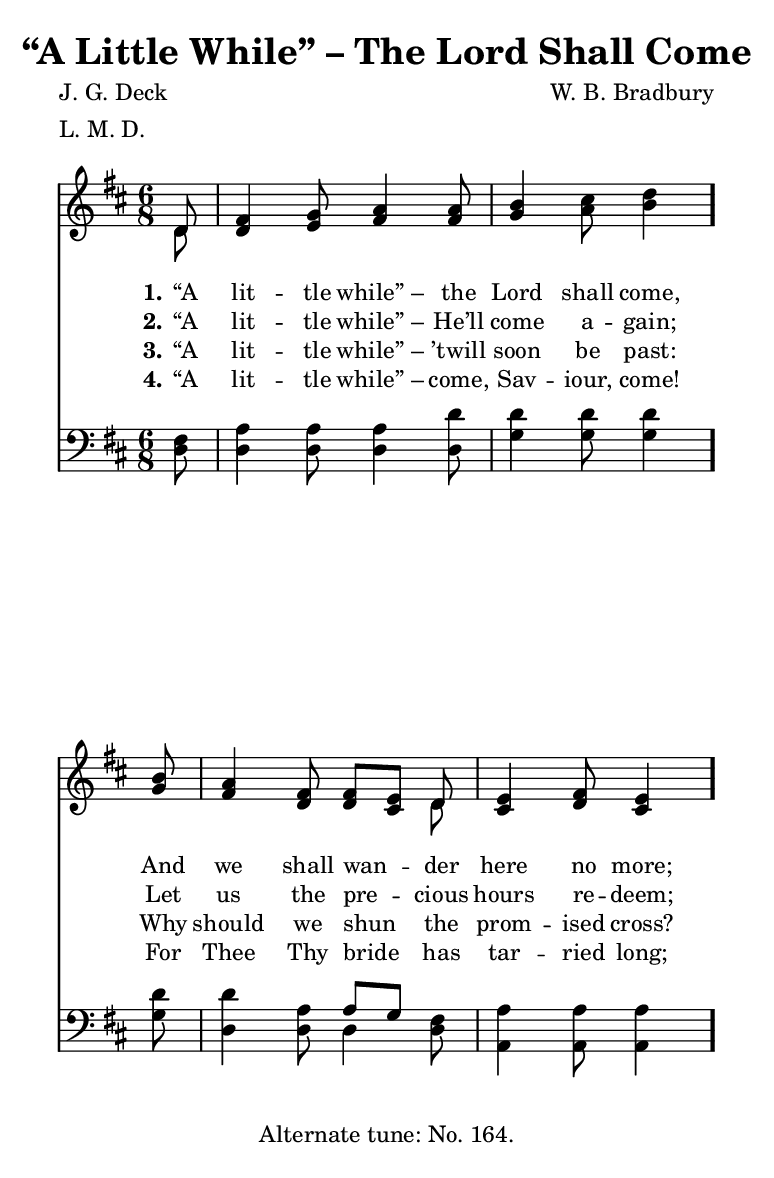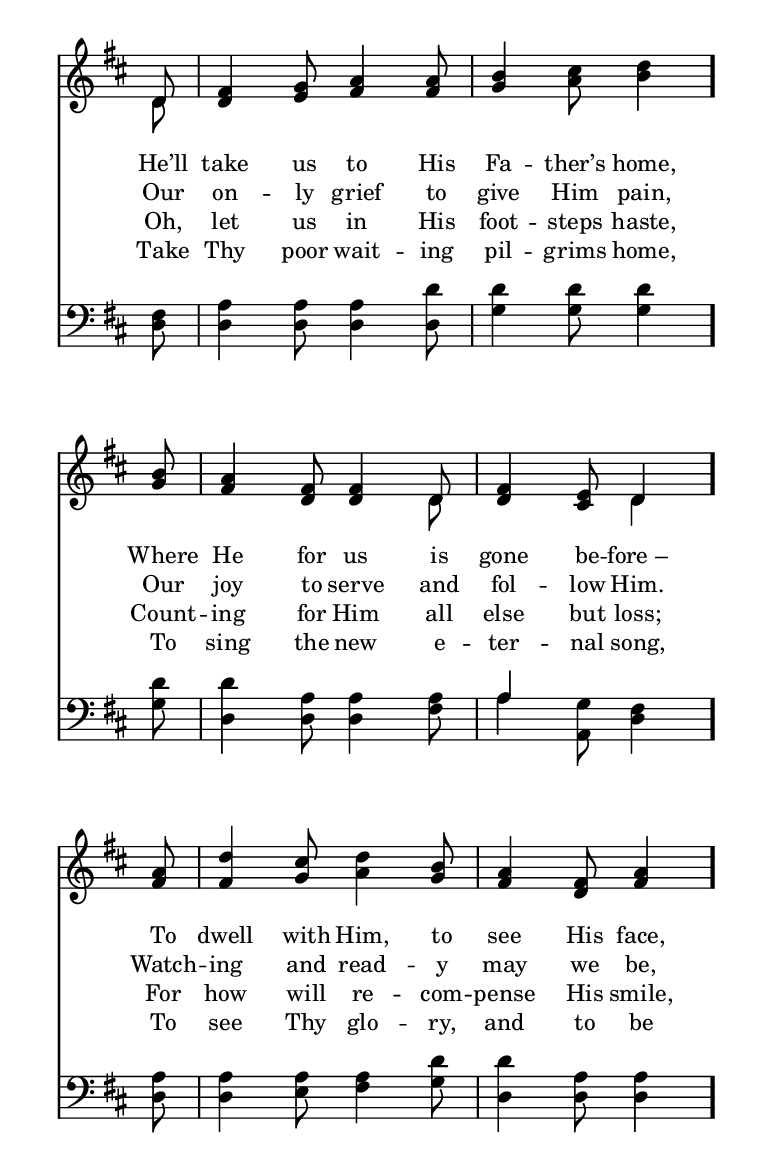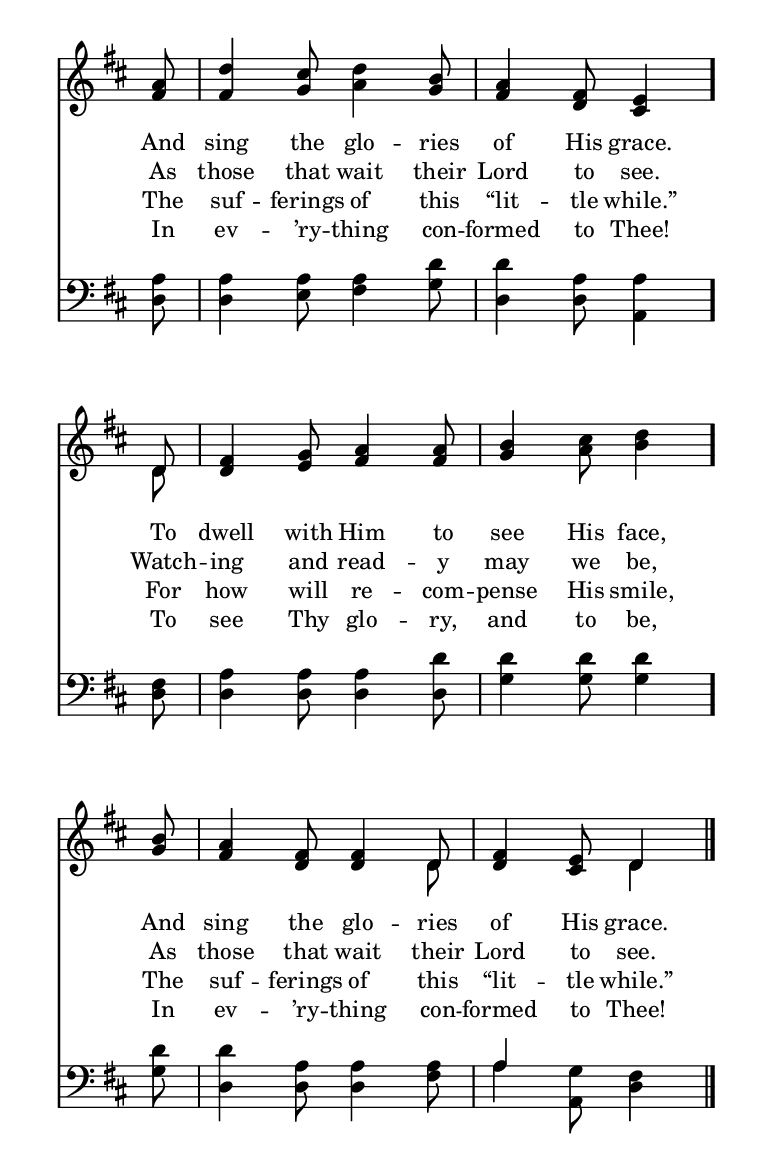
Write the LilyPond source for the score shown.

\include "common/global.ily"
\paper {
  \include "common/paper.ily"
  ragged-last-bottom = ##t
  page-count = #(cond (is-eogsized 2) (#t #f))
  system-count = #(cond (is-eogsized 5) (#t #f))
  oddFooterMarkup = \markup { \fill-line { \on-the-fly \first-page "Alternate tune: No. 164." } }
}

\header{
  hymnnumber = "144"
  title = "“A Little While” – The Lord Shall Come"
  tunename = "Sweet Hour of Prayer"
  meter = "L. M. D."
  poet = "J. G. Deck"
  composer = "W. B. Bradbury"
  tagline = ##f
}

% for fermata in MIDI
ta = { \tempo 4=60 }
tb = { \tempo 4=30 }

patternAA = { c8 c4 }
patternAB = { c8 | c4 c8 c8[ c8] c8 | c4 c8 c4 }

global = {
  \include "common/overrides.ily"
  \override Staff.TimeSignature.style = #'numbered
  \time 6/8
  \override Score.MetronomeMark.transparent = ##t % hide all fermata changes too
  \ta
  \key d \major
  \partial 8
  \autoBeamOff
}

notesSoprano = {
\global
\relative c' {

  \changePitch \patternAA { d | fis g a a | b cis d }
  \changePitch \patternAB { b | a fis fis e d | e fis e }
  \changePitch \patternAA { d | fis g a a | b cis d } % same as line 1
  \changePitch \patternAA { b | a fis fis d | fis e d }

  \changePitch \patternAA { a' | d cis d b | a fis a }
  \changePitch \patternAA { a  | d cis d b | a fis e }
  \changePitch \patternAA { d | fis g a a | b cis d } % same as lines 1,3
  \changePitch \patternAA { b | a fis fis d | fis e d } % same as line 4

  \bar "|."

}
}

notesAlto = {
\global
\relative e' {

  \changePitch \patternAA { d | d e fis fis | g a b }
  \changePitch \patternAB { g | fis d d cis d | cis d cis }
  \changePitch \patternAA { d | d e fis fis | g a b }
  \changePitch \patternAA { g | fis d d d | d cis d }

  \changePitch \patternAA { fis | fis g a g | fis d fis }
  \changePitch \patternAA { fis | fis g a g | fis d cis }
  \changePitch \patternAA { d | d e fis fis | g a b }
  \changePitch \patternAA { g | fis d d d | d cis d }

}
}

notesTenor = {
\global
\relative a {

  \changePitch \patternAA { fis | a a a d | d d d }
  \changePitch \patternAB { d | d a a g fis | a a a }
  \changePitch \patternAA { fis | a a a d | d d d }
  \changePitch \patternAA { d | d a a a | a g fis }

  \changePitch \patternAA { a | a a a d | d a a }
  \changePitch \patternAA { a | a a a d | d a a }
  \changePitch \patternAA { fis | a a a d | d d d }
  \changePitch \patternAA { d | d a a a | a g fis }

}
}

notesBass = {
\global
\relative f {

  \changePitch \patternAA { d | d d d d | g g g }
  \changePitch \patternAA { g | d d d d | a a a }
  \changePitch \patternAA { d | d d d d | g g g }
  \changePitch \patternAA { g | d d d fis | a a, d }

  \changePitch \patternAA { d | d e fis g | d d d }
  \changePitch \patternAA { d | d e fis g | d d a }
  \changePitch \patternAA { d | d d d d | g g g }
  \changePitch \patternAA { g | d d d fis | a a, d }

}
}

wordsA = \lyricmode {
\set stanza = "1."

“A lit -- tle while”_– the Lord shall come, \bar "."
And we shall wan -- der here no more; \bar "."
He’ll take us to His Fa -- ther’s home, \bar "."
Where He for us is gone be -- fore_– \bar "."
To dwell with Him, to see His face, \bar "."
And sing the glo -- ries of His grace. \bar "."
%{HIDE>%} To dwell with Him to see His face, \bar "." %{<HIDE%}
%{HIDE>%} And sing the glo -- ries of His grace. \bar "." %{<HIDE%}

}

wordsB = \lyricmode {
\set stanza = "2."

“A lit -- tle while”_– He’ll come a -- gain;
Let us the pre -- cious hours re -- deem;
Our on -- ly grief to give Him pain,
Our joy to serve and fol -- low Him.
Watch -- ing and read -- y may we be,
As those that wait their Lord to see.
%{HIDE>%} Watch -- ing and read -- y may we be, %{<HIDE%}
%{HIDE>%} As those that wait their Lord to see. %{<HIDE%}

}

wordsC = \lyricmode {
\set stanza = "3."

“A lit -- tle while”_– ’twill soon be past:
Why should we shun the prom -- ised cross?
Oh, let us in His foot -- steps haste,
Count -- ing for Him all else but loss;
For how will re -- com -- pense His smile,
The suf -- ferings of this “lit -- tle while.”
%{HIDE>%} For how will re -- com -- pense His smile, %{<HIDE%}
%{HIDE>%} The suf -- ferings of this “lit -- tle while.” %{<HIDE%}

}

wordsD = \lyricmode {
\set stanza = "4."

“A lit -- tle while”_– come, Sav -- iour, come!
For Thee Thy bride has tar -- ried long;
Take Thy poor wait -- ing pil -- grims home,
To sing the new e -- ter -- nal song,
To see Thy glo -- ry, and to be
In ev -- ’ry -- thing con -- formed to Thee!
%{HIDE>%} To see Thy glo -- ry, and to be, %{<HIDE%}
%{HIDE>%} In ev -- ’ry -- thing con -- formed to Thee! %{<HIDE%}

}

\score {
  \context ChoirStaff <<
    \context Staff = upper <<
      \set Staff.autoBeaming = ##f
      \set ChoirStaff.systemStartDelimiter = #'SystemStartBar
      \set ChoirStaff.printPartCombineTexts = ##f
      \partcombine #'(2 . 11) \notesSoprano \notesAlto
      \context NullVoice = sopranos { \voiceOne << \notesSoprano >> }
      \context Lyrics = one   \lyricsto sopranos \wordsA
      \context Lyrics = two   \lyricsto sopranos \wordsB
      \context Lyrics = three \lyricsto sopranos \wordsC
      \context Lyrics = four  \lyricsto sopranos \wordsD
    >>
    \context Staff = men <<
      \set Staff.autoBeaming = ##f
      \clef bass
      \set ChoirStaff.printPartCombineTexts = ##f
      \partcombine #'(2 . 11) \notesTenor \notesBass
    >>
  >>
  \layout {
    \include "common/layout.ily"
  }
  #(cond ((ly:get-option 'eog-midi-permitted) #{ \midi{
    \include "common/midi.ily"
  } #}))
}

\version "2.19.49"  % necessary for upgrading to future LilyPond versions.

% vi:set et ts=2 sw=2 ai nocindent syntax=lilypond:
